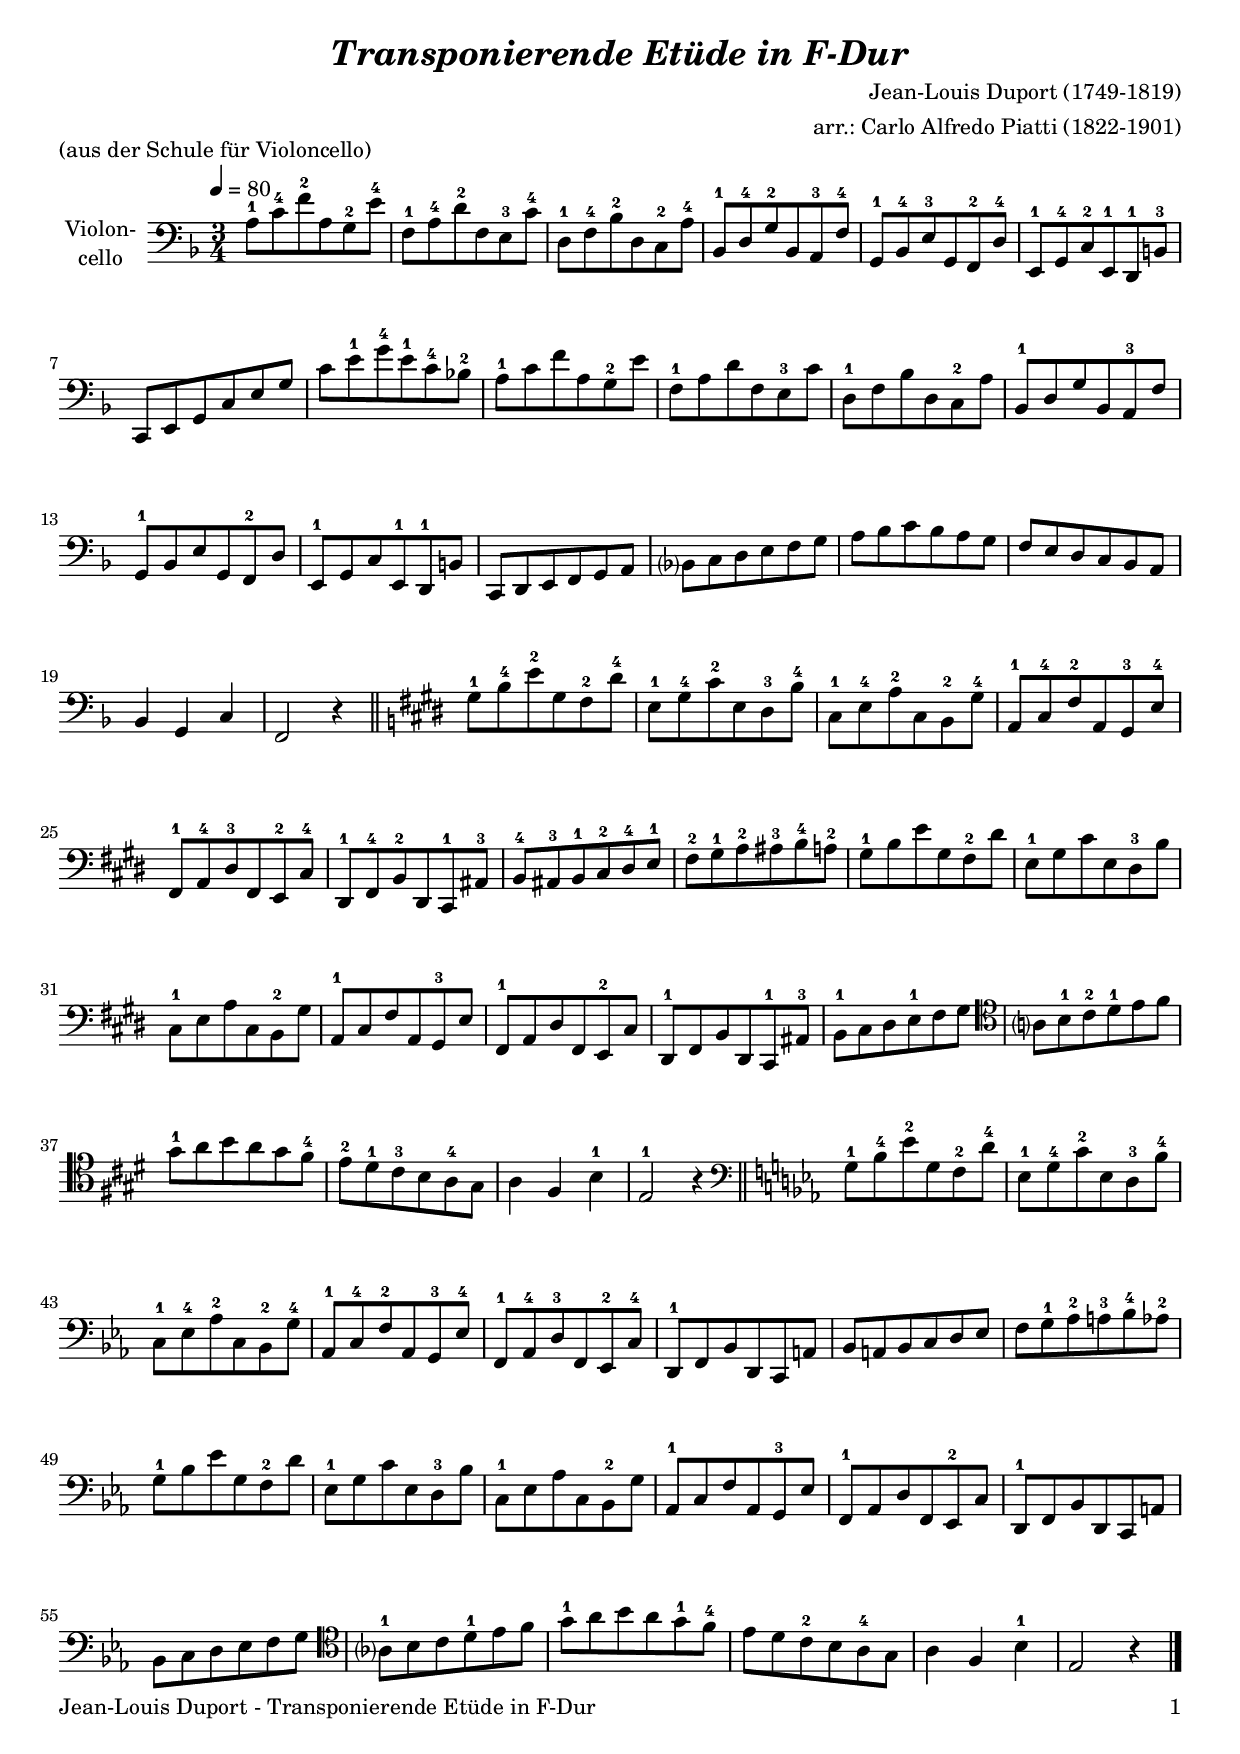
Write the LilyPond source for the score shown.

\version "2.24.4"
\include "deutsch.ly"

#(set-global-staff-size 19)

\header {
  title     = \markup \bold \italic "Transponierende Etüde in F-Dur"
  composer  = "Jean-Louis Duport (1749-1819)"
  arranger  = "arr.: Carlo Alfredo Piatti (1822-1901)"
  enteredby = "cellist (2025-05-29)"
  piece     = "(aus der Schule für Violoncello)"
}

voiceconsts = {
  \key f \major
  \time 3/4
  \clef "bass"
%  \numericTimeSignature
  \compressEmptyMeasures
  % Set default beaming for all staves
%  \set Timing.beamExceptions = #'()
%  \set Timing.baseMoment     = #(ly:make-moment 1 4)
%  \set Timing.beatStructure  = #'(1 1 1)
  \tempo 4=80
}

mist = "string ensemble 1"
mivl = "violin"
mivc = "cello"
mipz = "pizzicato strings"

va = \relative c' {
  \voiceconsts

  a8-1 c-4 f-2 a, g-2 e'-4
  f,-1 a-4 d-2 f, e-3 c'-4
  d,-1 f-4 b-2 d, c-2 a'-4
  b,-1 d-4 g-2 b, a-3 f'-4
  g,-1 b-4 e-3 g, f-2 d'-4
  e,-1 g-4 c-2 e,-1 d-1 h'-3

  c, e g c e g
  c e-1 g-4 e-1 c-4 b!-2
  a-1 c f a, g-2 e'
  f,-1 a d f, e-3 c'
  d,-1 f b d, c-2 a'
  b,-1 d g b, a-3 f'
  g,-1 b e g, f-2 d'

  e,-1 g c e,-1 d-1 h'
  c, d e f g a
  b? c d e f g
  a b c b a g
  f e d c b a
  b4 g c
  f,2 r4 \bar "||" \key e \major
  gis'8-1 h-4 e-2 gis, fis-2 dis'-4
  e,-1 gis-4 cis-2 e, dis-3 h'-4
  cis,-1 e-4 a-2 cis, h-2 gis'-4
  a,-1 cis-4 fis-2 a, gis-3 e'-4
  fis,-1 a-4 dis-3 fis, e-2 cis'-4

  dis,-1 fis-4 h-2 dis, cis-1 ais'-3
  h-4 ais-3 h-1 cis-2 dis-4 e-1
  fis-2 gis-1 a-2 ais-3 h-4 a-2
  gis-1 h e gis, fis-2 dis'
  e,-1 gis cis e, dis-3 h'

  cis,-1 e a cis, h-2 gis'
  a,-1 cis fis a, gis-3 e'
  fis,-1 a dis fis, e-2 cis'
  dis,-1 fis h dis, cis-1 ais'-3
  h-1 cis dis e-1 fis gis \clef "tenor"

  a? h-1 cis-2 dis-1 e fis
  gis-1 a h a gis fis-4
  e-2 dis-1 cis-3 h a-4 gis
  a4 fis h-1
  e,2-1 r4 \bar "||" \key es \major \clef "bass"

  g8-1 b-4 es-2 g, f-2 d'-4
  es,-1 g-4 c-2 es, d-3 b'-4
  c,-1 es-4 as-2 c, b-2 g'-4
  as,-1 c-4 f-2 as, g-3 es'-4

  f,-1 as-4 d-3 f, es-2 c'-4
  d,-1 f b d, c a'
  b a b c d es
  f g-1 as-2 a-3 b-4 as-2
  g-1 b es g, f-2 d'

  es,-1 g c es, d-3 b'
  c,-1 es as c, b-2 g'
  as,-1 c f as, g-3 es'
  f,-1 as d f, es-2 c'
  d,-1 f b d, c a'

  b c d es f g \clef "tenor"
  as?-1 b c d-1 es f
  g-1 as b as g-1 f-4
  es d c-2 b as-4 g
  as4 f b-1
  es,2 r4 \bar "|."
}


music = \new StaffGroup <<
      \new Staff {
	\set Staff.midiInstrument = \mivc
	\set Staff.instrumentName = \markup \center-column { "Violon-" "cello" }
	\transpose f f { \va }
      }
>>

\book {
   \paper {
    print-page-number = ##t
    print-first-page-number = ##t
    ragged-last-bottom = ##f
    oddHeaderMarkup = \markup \null
    evenHeaderMarkup = \markup \null
    oddFooterMarkup = \markup {
      \fill-line {
        \if \should-print-page-number
        "Jean-Louis Duport - Transponierende Etüde in F-Dur" \fromproperty #'page:page-number-string
      }
    }
    evenFooterMarkup = \oddFooterMarkup
  } \score {
    \music
    \layout {}
  }

  \score {
    \unfoldRepeats \music

    \midi {
      \context {
        \Score
      }
    }
  }
}
